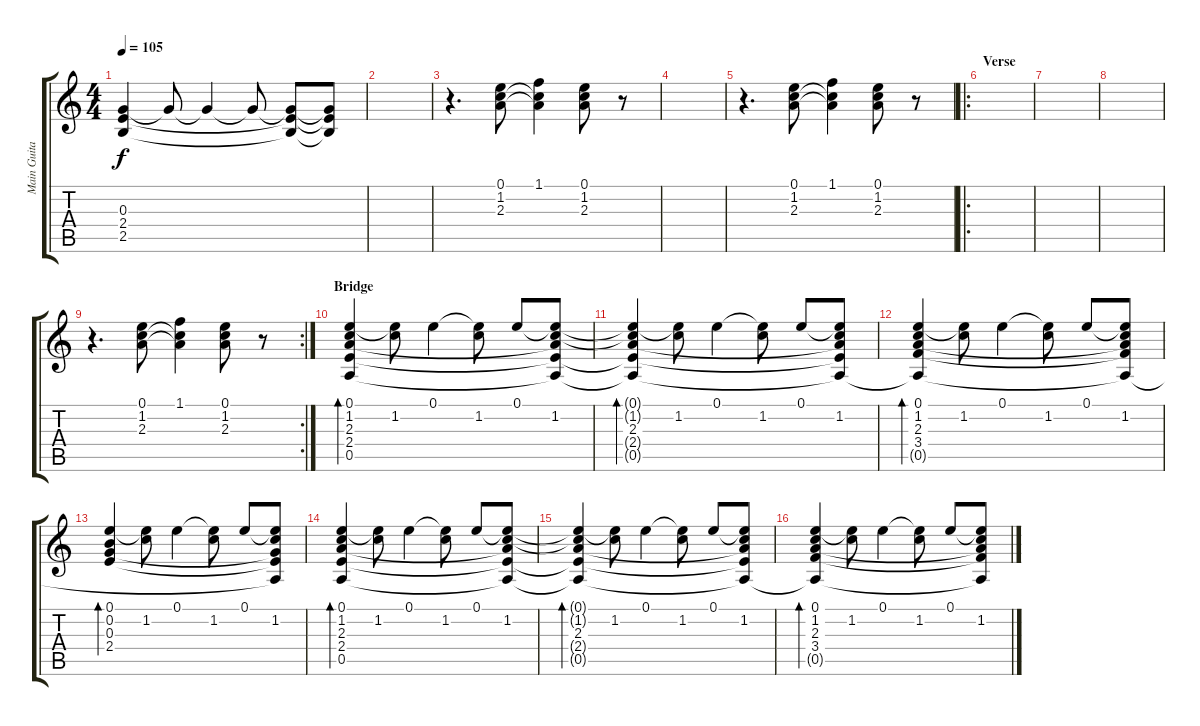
\track ("Main Guitar" "Main Guita") {instrument overdrivenguitar}
\staff {score tabs}
\tuning (E4 B3 G3 D3 A2 E2) {hide}
\ts (4 4)
\tempo 105
\clef g2
\ks c
(0.3 2.4 2.5).4{dy f} 0.3{t}.8 0.3{t}.4 0.3{t}.8 (0.3{t} 2.4{t} 2.5{t}).8 (0.3{t} 2.4{t} 2.5{t}).8 |
|
r.4{d volume 13 balance 8 instrument overdrivenguitar} (0.1 1.2 2.3).8 (1.1 1.2{t} 2.3{t}).4 (0.1 1.2 2.3).8 r.8 |
|
r.4{d volume 13 balance 8 instrument overdrivenguitar} (0.1 1.2 2.3).8 (1.1 1.2{t} 2.3{t}).4 (0.1 1.2 2.3).8 r.8 |
\ro
\section ("" "Verse")
|
|
|
\rc 2
r.4{d} (0.1 1.2 2.3).8 (1.1 1.2{t} 2.3{t}).4 (0.1 1.2 2.3).8 r.8 |
\section ("" "Bridge")
(0.1 1.2 2.3 2.4 0.5).4{bd 240 balance 4 instrument electricguitarjazz} (0.1{t} 1.2).8 0.1.4 (0.1{t} 1.2).8 0.1.8 (0.1{t} 1.2 2.3{t} 2.4{t} 0.5{t}).8 |
(0.1{t} 1.2{t} 2.3 2.4{t} 0.5{t}).4{bd 240 balance 4 instrument electricguitarjazz} (0.1{t} 1.2).8 0.1.4 (0.1{t} 1.2).8 0.1.8 (0.1{t} 1.2 2.3{t} 2.4{t} 0.5{t}).8 |
(0.1 1.2 2.3 3.4 0.5{t}).4{bd 240 balance 4 instrument electricguitarjazz} (0.1{t} 1.2).8 0.1.4 (0.1{t} 1.2).8 0.1.8 (0.1{t} 1.2 2.3{t} 3.4{t} 0.5{t}).8 |
(0.1 0.2 0.3 2.4).4{bd 240 balance 4 instrument electricguitarjazz} (0.1{t} 1.2).8 0.1.4 (0.1{t} 1.2).8 0.1.8 (0.1{t} 1.2 0.3{t} 2.4{t} 0.5{t}).8 |
(0.1 1.2 2.3 2.4 0.5).4{bd 240 balance 4 instrument electricguitarjazz} (0.1{t} 1.2).8 0.1.4 (0.1{t} 1.2).8 0.1.8 (0.1{t} 1.2 2.3{t} 2.4{t} 0.5{t}).8 |
(0.1{t} 1.2{t} 2.3 2.4{t} 0.5{t}).4{bd 240 balance 4 instrument electricguitarjazz} (0.1{t} 1.2).8 0.1.4 (0.1{t} 1.2).8 0.1.8 (0.1{t} 1.2 2.3{t} 2.4{t} 0.5{t}).8 |
(0.1 1.2 2.3 3.4 0.5{t}).4{bd 240 balance 4 instrument electricguitarjazz} (0.1{t} 1.2).8 0.1.4 (0.1{t} 1.2).8 0.1.8 (0.1{t} 1.2 2.3{t} 3.4{t} 0.5{t}).8
